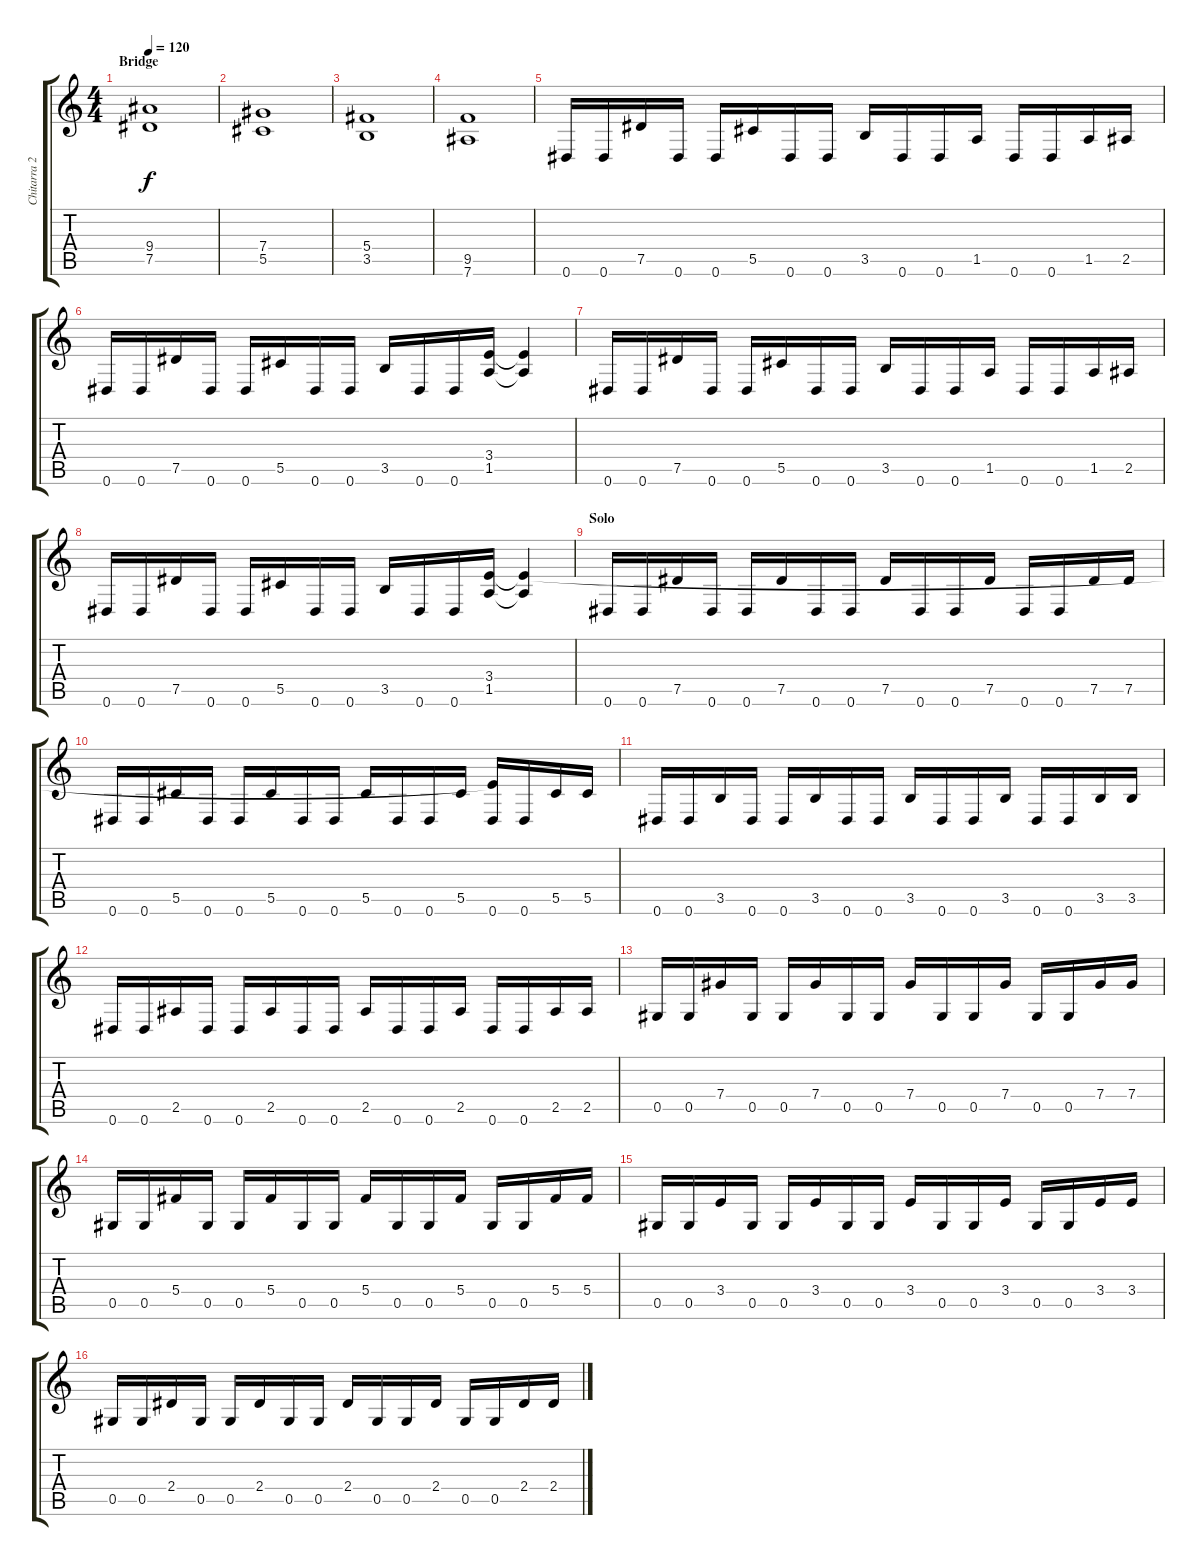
\track ("Chitarra 2" "Chitarra 2") {instrument distortionguitar}
\staff {score tabs}
\tuning (Eb4 Bb3 Gb3 Db3 Ab2 Eb2) {hide}
\ts (4 4)
\section ("" "Bridge")
\tempo 120
\clef g2
\ks c
(9.4 7.5).1{dy f} |
(7.4 5.5).1 |
(5.4 3.5).1 |
(9.5 7.6).1 |
0.6.16 0.6.16 7.5.16 0.6.16 0.6.16 5.5.16 0.6.16 0.6.16 3.5.16 0.6.16 0.6.16 1.5.16 0.6.16 0.6.16 1.5.16 2.5.16 |
0.6.16 0.6.16 7.5.16 0.6.16 0.6.16 5.5.16 0.6.16 0.6.16 3.5.16 0.6.16 0.6.16 (3.4 1.5).16 (3.4{t} 1.5{t}).4 |
0.6.16 0.6.16 7.5.16 0.6.16 0.6.16 5.5.16 0.6.16 0.6.16 3.5.16 0.6.16 0.6.16 1.5.16 0.6.16 0.6.16 1.5.16 2.5.16 |
0.6.16 0.6.16 7.5.16 0.6.16 0.6.16 5.5.16 0.6.16 0.6.16 3.5.16 0.6.16 0.6.16 (3.4 1.5).16 (3.4{t} 1.5{t}).4 |
\section ("" "Solo")
0.6.16 0.6.16 7.5.16 0.6.16 0.6.16 7.5.16 0.6.16 0.6.16 7.5.16 0.6.16 0.6.16 7.5.16 0.6.16 0.6.16 7.5.16 7.5.16 |
0.6.16 0.6.16 5.5.16 0.6.16 0.6.16 5.5.16 0.6.16 0.6.16 5.5.16 0.6.16 0.6.16 5.5.16 (3.4{t} 0.6).16 0.6.16 5.5.16 5.5.16 |
0.6.16 0.6.16 3.5.16 0.6.16 0.6.16 3.5.16 0.6.16 0.6.16 3.5.16 0.6.16 0.6.16 3.5.16 0.6.16 0.6.16 3.5.16 3.5.16 |
0.6.16 0.6.16 2.5.16 0.6.16 0.6.16 2.5.16 0.6.16 0.6.16 2.5.16 0.6.16 0.6.16 2.5.16 0.6.16 0.6.16 2.5.16 2.5.16 |
0.5.16 0.5.16 7.4.16 0.5.16 0.5.16 7.4.16 0.5.16 0.5.16 7.4.16 0.5.16 0.5.16 7.4.16 0.5.16 0.5.16 7.4.16 7.4.16 |
0.5.16 0.5.16 5.4.16 0.5.16 0.5.16 5.4.16 0.5.16 0.5.16 5.4.16 0.5.16 0.5.16 5.4.16 0.5.16 0.5.16 5.4.16 5.4.16 |
0.5.16 0.5.16 3.4.16 0.5.16 0.5.16 3.4.16 0.5.16 0.5.16 3.4.16 0.5.16 0.5.16 3.4.16 0.5.16 0.5.16 3.4.16 3.4.16 |
0.5.16 0.5.16 2.4.16 0.5.16 0.5.16 2.4.16 0.5.16 0.5.16 2.4.16 0.5.16 0.5.16 2.4.16 0.5.16 0.5.16 2.4.16 2.4.16
